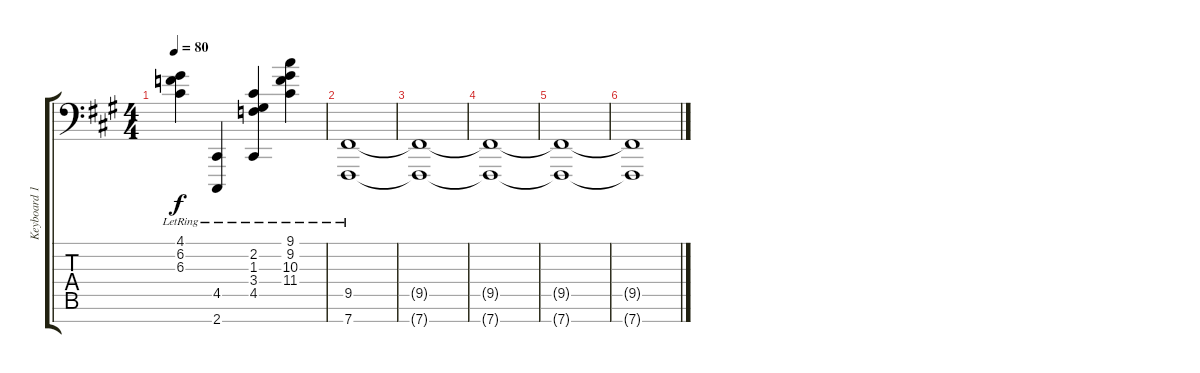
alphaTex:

\track ("Keyboard 1" "Keyboard 1") {instrument acousticgrandpiano}
\staff {score tabs}
\tuning (E4 B3 G3 D3 A1 E1 B0) {hide}
\ts (4 4)
\tempo 80
\clef f4
\ks a
(4.1{lr} 6.2{lr} 6.3{lr}).4{dy f} (4.5{lr} 2.7{lr}).4 (2.2{lr} 1.3{lr} 3.4{lr} 4.5{lr}).4 (9.1{lr} 9.2{lr} 10.3{lr} 11.4{lr}).4 |
(9.5{lr} 7.7{lr}).1 |
(9.5{t} 7.7{t}).1 |
(9.5{t} 7.7{t}).1 |
(9.5{t} 7.7{t}).1 |
(9.5{t} 7.7{t}).1
